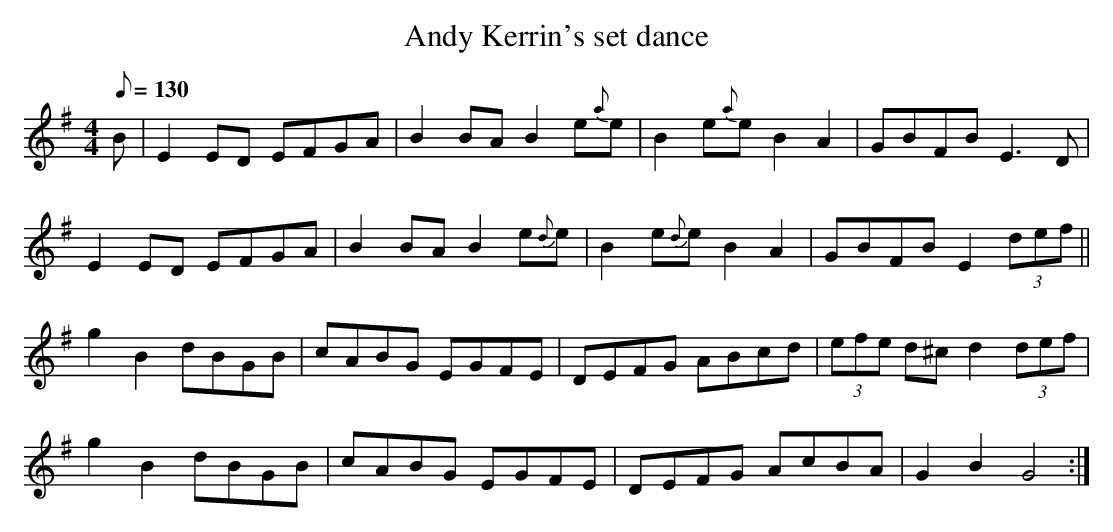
X:1
T:Andy Kerrin's set dance
M:4/4
L:1/8
Q:130
K:G
B|E2 ED EFGA|B2 BA B2 e{a}e|B2 e{a}e B2 A2|GBFB E3 D|
E2 ED EFGA|B2 BA B2 e{d}e|B2 e{d}e B2 A2|GBFB E2 (3def||
g2 B2 dBGB|cABG EGFE|DEFG ABcd|(3efe d^c d2 (3def|
g2 B2 dBGB|cABG EGFE|DEFG AcBA|G2 B2 G4:|
